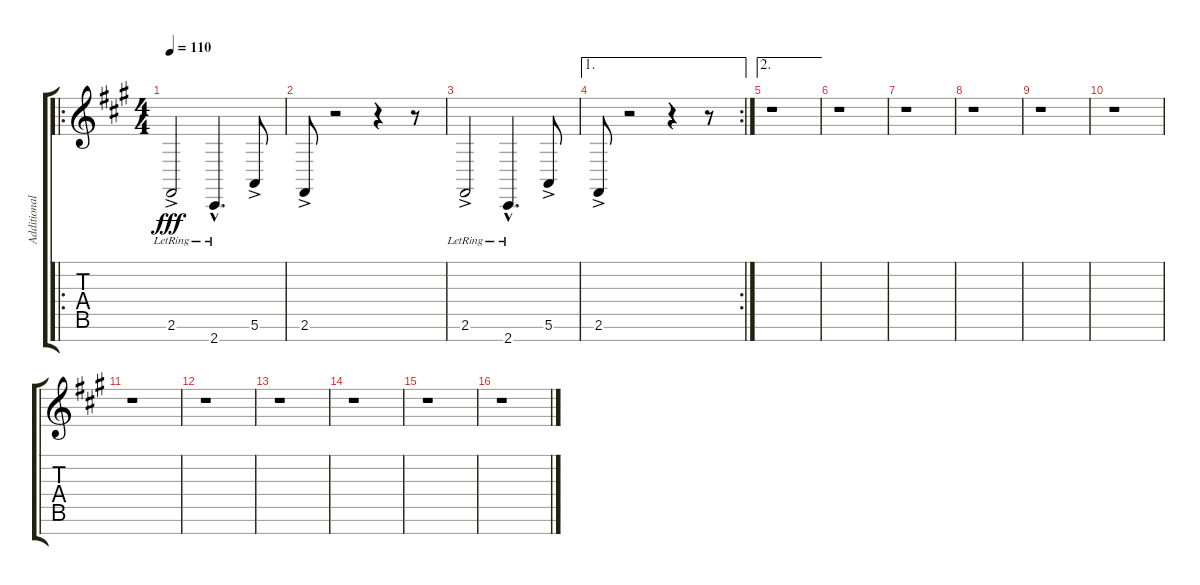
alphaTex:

\track ("Additional Effects" "Additional") {instrument synthstrings1}
\staff {score tabs}
\tuning (E4 B3 G3 D3 A2 E2 B1) {hide}
\ro
\ts (4 4)
\tempo 110
\clef g2
\ks a
2.6{ac lr}.2{dy fff volume 13 balance 8 instrument acousticgrandpiano} 2.7{hac lr}.4{d} 5.6{ac}.8 |
2.6{ac}.8 r.2 r.4 r.8 |
2.6{ac lr}.2{volume 13 balance 8 instrument acousticgrandpiano} 2.7{hac lr}.4{d} 5.6{ac}.8 |
\ae 1
\rc 2
2.6{ac}.8 r.2 r.4 r.8 |
\ae 2
r.1 |
r.1 |
r.1 |
r.1 |
r.1 |
r.1 |
r.1 |
r.1 |
r.1 |
r.1 |
r.1 |
r.1
